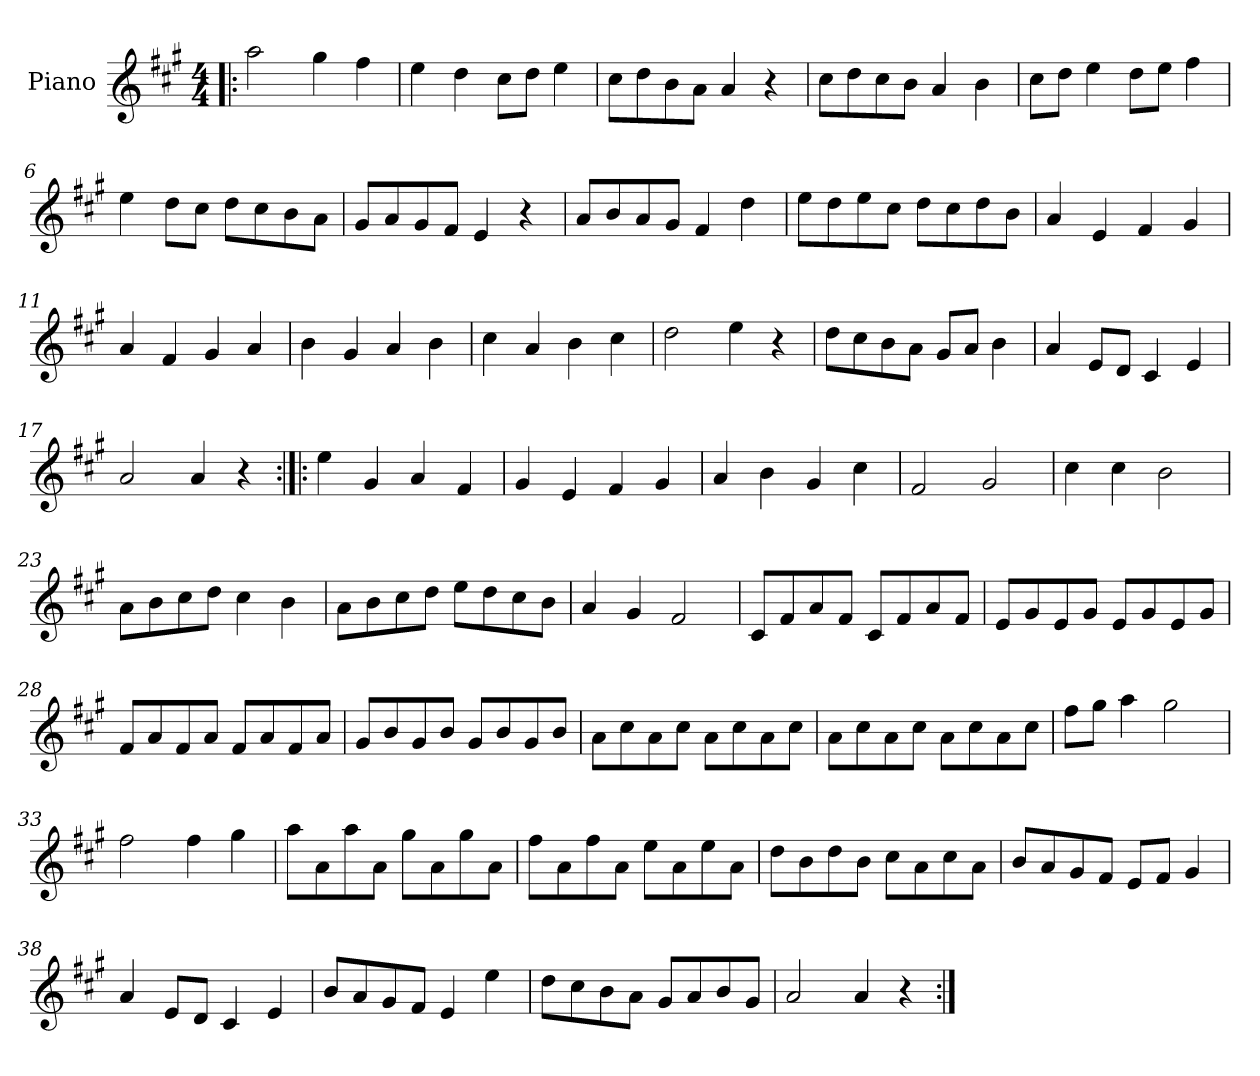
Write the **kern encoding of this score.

**kern
*part1
*staff1
*I"Piano
*I'Pno
*clefG2
*k[f#c#g#]
*A:
*M4/4
=1!|:
2aa\
4gg#\
4ff#\
=2
4ee\
4dd\
8cc#\L
8dd\J
4ee\
=3
8cc#\L
8dd\
8b\
8a\J
4a/
4r
=4
8cc#\L
8dd\
8cc#\
8b\J
4a/
4b\
=5
8cc#\L
8dd\J
4ee\
8dd\L
8ee\J
4ff#\
!!LO:LB:g=z
=6
4ee\
8dd\L
8cc#\J
8dd\L
8cc#\
8b\
8a\J
=7
8g#/L
8a/
8g#/
8f#/J
4e/
4r
=8
8a/L
8b/
8a/
8g#/J
4f#/
4dd\
=9
8ee\L
8dd\
8ee\
8cc#\J
8dd\L
8cc#\
8dd\
8b\J
=10
4a/
4e/
4f#/
4g#/
!!LO:LB:g=z
=11
4a/
4f#/
4g#/
4a/
=12
4b\
4g#/
4a/
4b\
=13
4cc#\
4a/
4b\
4cc#\
=14
2dd\
4ee\
4r
=15
8dd\L
8cc#\
8b\
8a\J
8g#/L
8a/J
4b\
=16
4a/
8e/L
8d/J
4c#/
4e/
!!LO:LB:g=z
=17
2a/
4a/
4r
=18:|!|:
4ee\
4g#/
4a/
4f#/
=19
4g#/
4e/
4f#/
4g#/
=20
4a/
4b\
4g#/
4cc#\
=21
2f#/
2g#/
=22
4cc#\
4cc#\
2b\
!!LO:LB:g=z
=23
8a\L
8b\
8cc#\
8dd\J
4cc#\
4b\
=24
8a\L
8b\
8cc#\
8dd\J
8ee\L
8dd\
8cc#\
8b\J
=25
4a/
4g#/
2f#/
=26
8c#/L
8f#/
8a/
8f#/J
8c#/L
8f#/
8a/
8f#/J
=27
8e/L
8g#/
8e/
8g#/J
8e/L
8g#/
8e/
8g#/J
!!LO:LB:g=z
=28
8f#/L
8a/
8f#/
8a/J
8f#/L
8a/
8f#/
8a/J
=29
8g#/L
8b/
8g#/
8b/J
8g#/L
8b/
8g#/
8b/J
=30
8a\L
8cc#\
8a\
8cc#\J
8a\L
8cc#\
8a\
8cc#\J
=31
8a\L
8cc#\
8a\
8cc#\J
8a\L
8cc#\
8a\
8cc#\J
=32
8ff#\L
8gg#\J
4aa\
2gg#\
!!LO:LB:g=z
=33
2ff#\
4ff#\
4gg#\
=34
8aa\L
8a\
8aa\
8a\J
8gg#\L
8a\
8gg#\
8a\J
=35
8ff#\L
8a\
8ff#\
8a\J
8ee\L
8a\
8ee\
8a\J
=36
8dd\L
8b\
8dd\
8b\J
8cc#\L
8a\
8cc#\
8a\J
=37
8b/L
8a/
8g#/
8f#/J
8e/L
8f#/J
4g#/
!!LO:LB:g=z
=38
4a/
8e/L
8d/J
4c#/
4e/
=39
8b/L
8a/
8g#/
8f#/J
4e/
4ee\
=40
8dd\L
8cc#\
8b\
8a\J
8g#/L
8a/
8b/
8g#/J
=41
2a/
4a/
4r
=:|!
*-
